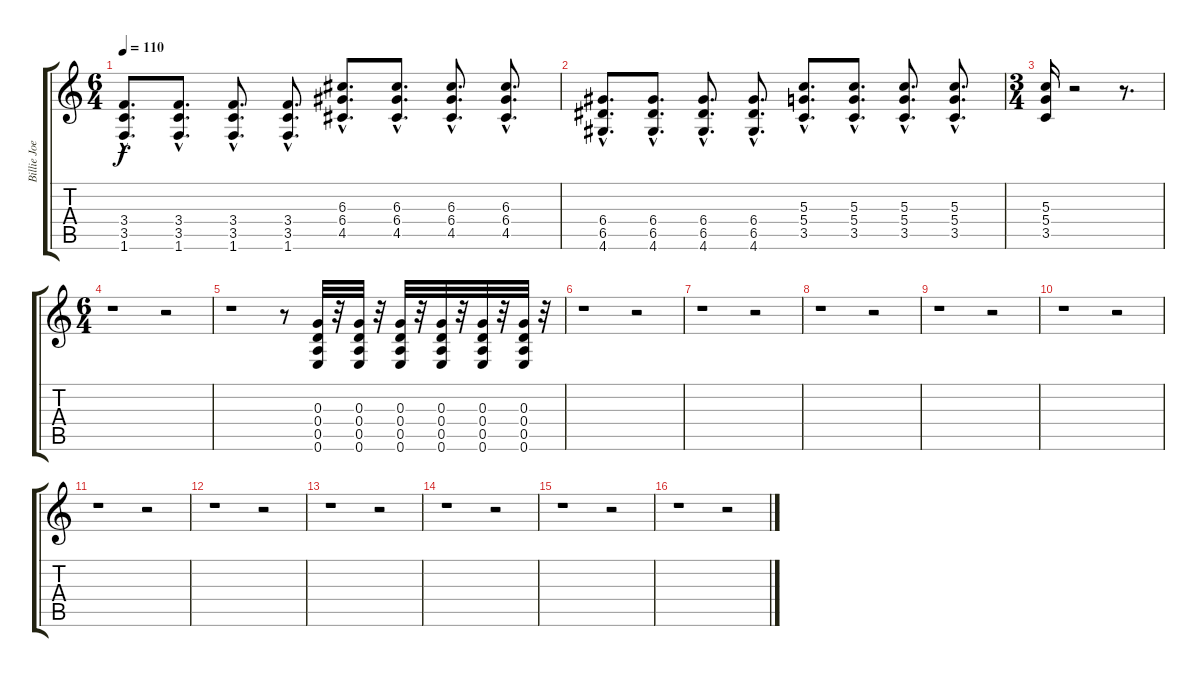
\track ("Billie Joe Armstrong (Solo)" "Billie Joe") {instrument overdrivenguitar}
\staff {score tabs}
\tuning (E4 B3 G3 D3 A2 E2) {hide}
\ts (6 4)
\tempo 110
\clef g2
\ks c
(3.4{hac} 3.5{hac} 1.6{hac}).8{d dy f} (3.4{hac} 3.5{hac} 1.6{hac}).8{d} (3.4{hac} 3.5{hac} 1.6{hac}).8{d} (3.4{hac} 3.5{hac} 1.6{hac}).8{d} (6.3{hac} 6.4{hac} 4.5{hac}).8{d} (6.3{hac} 6.4{hac} 4.5{hac}).8{d} (6.3{hac} 6.4{hac} 4.5{hac}).8{d} (6.3{hac} 6.4{hac} 4.5{hac}).8{d} |
(6.4{hac} 6.5{hac} 4.6{hac}).8{d} (6.4{hac} 6.5{hac} 4.6{hac}).8{d} (6.4{hac} 6.5{hac} 4.6{hac}).8{d} (6.4{hac} 6.5{hac} 4.6{hac}).8{d} (5.3{hac} 5.4{hac} 3.5{hac}).8{d} (5.3{hac} 5.4{hac} 3.5{hac}).8{d} (5.3{hac} 5.4{hac} 3.5{hac}).8{d} (5.3{hac} 5.4{hac} 3.5{hac}).8{d} |
\ts (3 4)
(5.3 5.4 3.5).16 r.2 r.8{d} |
\ts (6 4)
r.1 r.2 |
r.1 r.8 (0.3 0.4 0.5 0.6).32 r.32 (0.3 0.4 0.5 0.6).32 r.32 (0.3 0.4 0.5 0.6).32 r.32 (0.3 0.4 0.5 0.6).32 r.32 (0.3 0.4 0.5 0.6).32 r.32 (0.3 0.4 0.5 0.6).32 r.32 |
r.1 r.2 |
r.1 r.2 |
r.1 r.2 |
r.1 r.2 |
r.1 r.2 |
r.1 r.2 |
r.1 r.2 |
r.1 r.2 |
r.1 r.2 |
r.1 r.2 |
r.1 r.2
